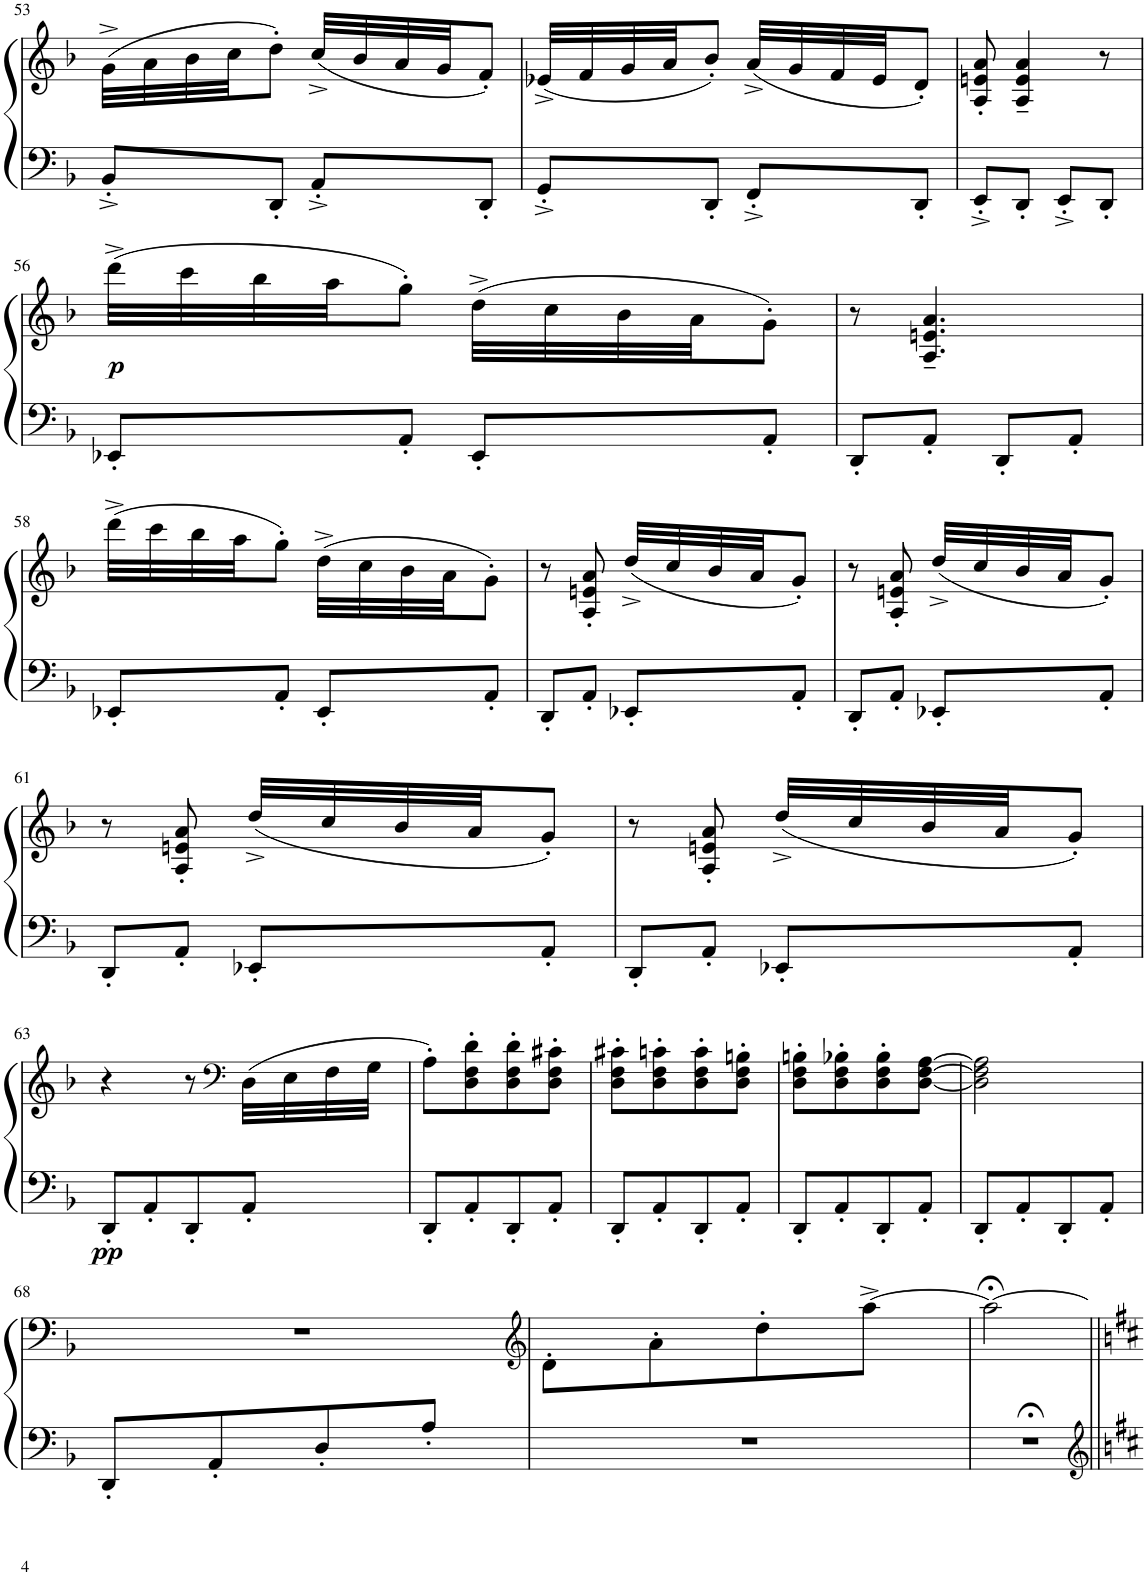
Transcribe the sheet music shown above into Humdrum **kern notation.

**kern	**kern	**dynam
*part1	*part1	*part1
*staff2	*staff1	*staff1/2
*I"Piano	*	*
*I'Pno	*	*
!!LO:PB:g=z
*clefF4	*clefG2	*
*k[b-]	*k[b-]	*
*M2/4	*M2/4	*
=53	=53	=53
8BB-'^/L	(32g^\LLL	.
.	32a\	.
.	32b-\	.
.	32cc\JJ	.
8DD'/J	8dd'\J)	.
8AA'^/L	(32cc^/LLL	.
.	32b-/	.
.	32a/	.
.	32g/JJ	.
8DD'/J	8f'/J)	.
=54	=54	=54
8GG'^/L	(32e-X^/LLL	.
.	32f/	.
.	32g/	.
.	32a/JJ	.
8DD'/J	8b-'/J)	.
8FF'^/L	(32a^/LLL	.
.	32g/	.
.	32f/	.
.	32e-/JJ	.
8DD'/J	8d'/J)	.
=55	=55	=55
8EE'^/L	8A/' 8en/' 8a/'	.
8DD'/J	4A/~ 4e/~ 4a/~	.
8EE'^/L	.	.
8DD'/J	8r	.
!!LO:LB:g=z
=56	=56	=56
!	!	!LO:DY:b
8EE-X'/L	(32ddd^\LLL	p
.	32ccc\	.
.	32bb-\	.
.	32aa\JJ	.
8AA'/J	8gg'\J)	.
8EE-'/L	(32dd^\LLL	.
.	32cc\	.
.	32b-\	.
.	32a\JJ	.
8AA'/J	8g'\J)	.
=57	=57	=57
8DD'/L	8r	.
8AA'/J	4.A/~ 4.en/~ 4.a/~	.
8DD'/L	.	.
8AA'/J	.	.
!!LO:LB:g=z
=58	=58	=58
8EE-X'/L	(32ddd^\LLL	.
.	32ccc\	.
.	32bb-\	.
.	32aa\JJ	.
8AA'/J	8gg'\J)	.
8EE-'/L	(32dd^\LLL	.
.	32cc\	.
.	32b-\	.
.	32a\JJ	.
8AA'/J	8g'\J)	.
=59	=59	=59
8DD'/L	8r	.
8AA'/J	8A/' 8en/' 8a/'	.
8EE-X'/L	(32dd^/LLL	.
.	32cc/	.
.	32b-/	.
.	32a/JJ	.
8AA'/J	8g'/J)	.
=60	=60	=60
8DD'/L	8r	.
8AA'/J	8A/' 8en/' 8a/'	.
8EE-X'/L	(32dd^/LLL	.
.	32cc/	.
.	32b-/	.
.	32a/JJ	.
8AA'/J	8g'/J)	.
!!LO:LB:g=z
=61	=61	=61
8DD'/L	8r	.
8AA'/J	8A/' 8en/' 8a/'	.
8EE-X'/L	(32dd^/LLL	.
.	32cc/	.
.	32b-/	.
.	32a/JJ	.
8AA'/J	8g'/J)	.
=62	=62	=62
8DD'/L	8r	.
8AA'/J	8A/' 8en/' 8a/'	.
8EE-X'/L	(32dd^/LLL	.
.	32cc/	.
.	32b-/	.
.	32a/JJ	.
8AA'/J	8g'/J)	.
!!LO:LB:g=z
=63	=63	=63
!	!	!LO:DY:b=2
8DD'/L	4r	pp
8AA'/	.	.
8DD'/	8r	.
*	*clefF4	*
8AA'/J	(32D\LLL	.
.	32E\	.
.	32F\	.
.	32G\JJJ	.
=64	=64	=64
8DD'/L	8A'\L)	.
8AA'/	8D\' 8F\' 8d\'	.
8DD'/	8D\' 8F\' 8d\'	.
8AA'/J	8D\' 8F\' 8c#X\'J	.
=65	=65	=65
8DD'/L	8D\' 8F\' 8c#X\'L	.
8AA'/	8D\' 8F\' 8cn\'	.
8DD'/	8D\' 8F\' 8c\'	.
8AA'/J	8D\' 8F\' 8Bn\'J	.
=66	=66	=66
8DD'/L	8D\' 8F\' 8Bn\'L	.
8AA'/	8D\' 8F\' 8B-X\'	.
8DD'/	8D\' 8F\' 8B-\'	.
8AA'/J	[<8D\ [8F\ [8A\J	.
=67	=67	=67
8DD'/L	2D\] 2F\] 2A\]	.
8AA'/	.	.
8DD'/	.	.
8AA'/J	.	.
!!LO:LB:g=z
=68	=68	=68
8DD'/L	2r	.
8AA'/	.	.
8D'/	.	.
8A'/J	.	.
=69	=69	=69
*	*clefG2	*
2r	8d'\L	.
.	8a'\	.
.	8dd'\	.
.	[8aa^\J	.
=70	=70	=70
2r;<	2aa;<\_	.
=||	=||	=||
*-	*-	*-
